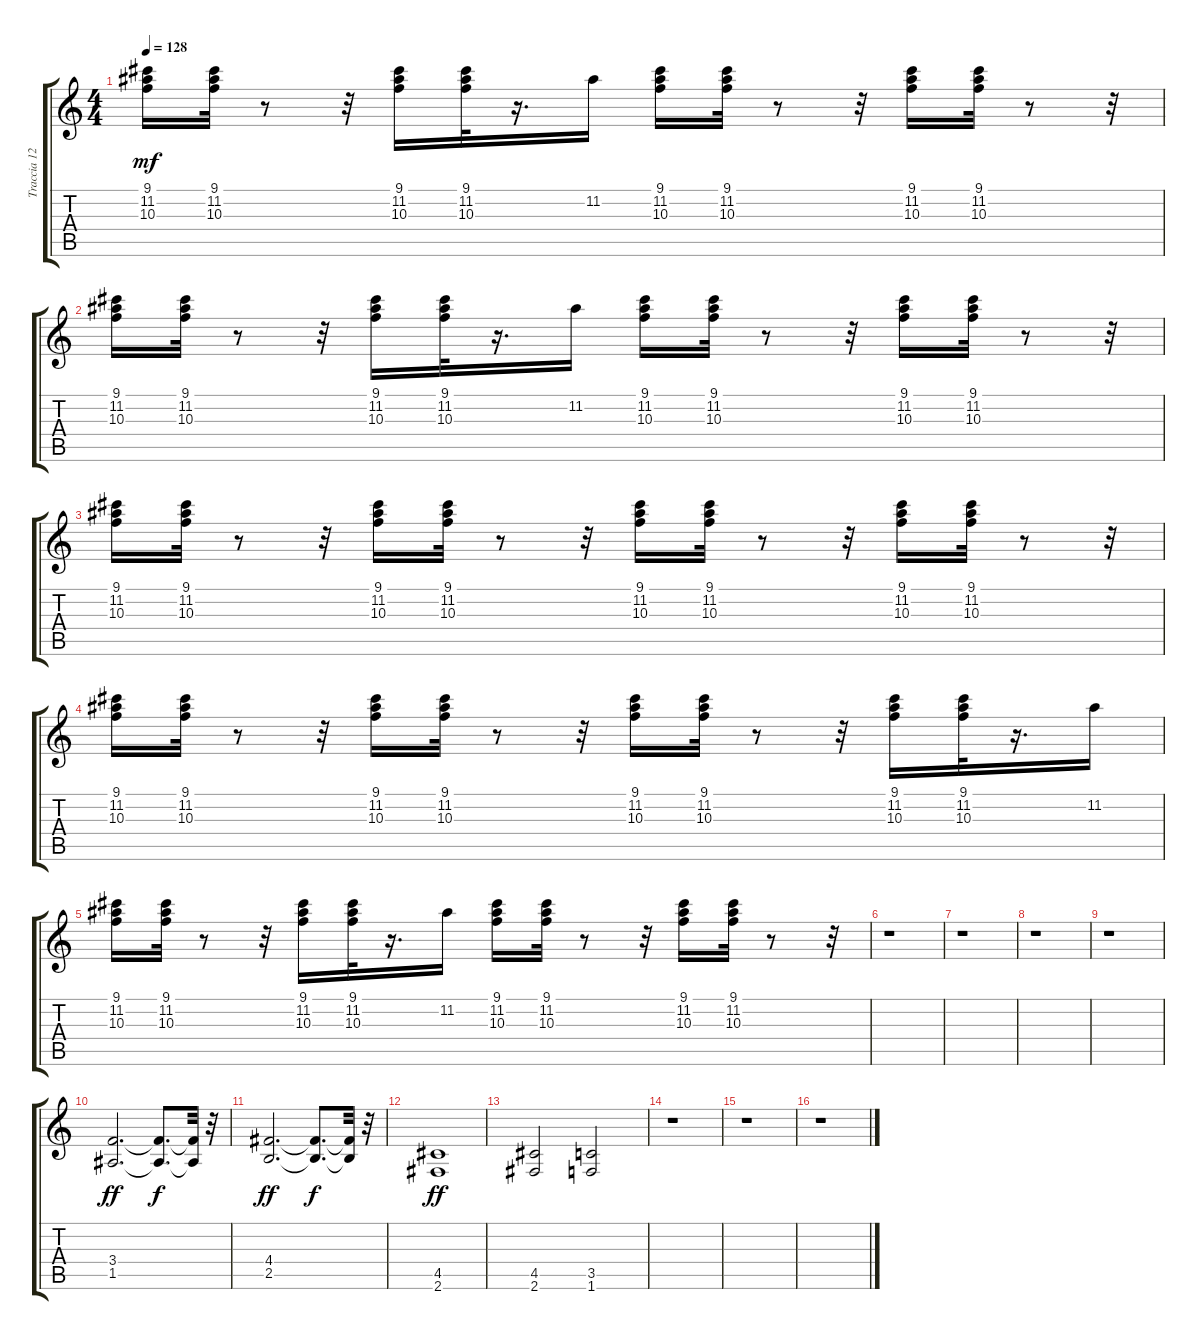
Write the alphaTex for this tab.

\track ("Traccia 12" "Traccia 12") {instrument distortionguitar}
\staff {score tabs}
\tuning (E4 B3 G3 D3 A2 E2) {hide}
\ts (4 4)
\tempo 128
\clef g2
\ks c
(9.1 11.2 10.3).16{dy mf} (9.1 11.2 10.3).32 r.8 r.32 (9.1 11.2 10.3).16 (9.1 11.2 10.3).32 r.16{d} 11.2.16 (9.1 11.2 10.3).16 (9.1 11.2 10.3).32 r.8 r.32 (9.1 11.2 10.3).16 (9.1 11.2 10.3).32 r.8 r.32 |
(9.1 11.2 10.3).16 (9.1 11.2 10.3).32 r.8 r.32 (9.1 11.2 10.3).16 (9.1 11.2 10.3).32 r.16{d} 11.2.16 (9.1 11.2 10.3).16 (9.1 11.2 10.3).32 r.8 r.32 (9.1 11.2 10.3).16 (9.1 11.2 10.3).32 r.8 r.32 |
(9.1 11.2 10.3).16 (9.1 11.2 10.3).32 r.8 r.32 (9.1 11.2 10.3).16 (9.1 11.2 10.3).32 r.8 r.32 (9.1 11.2 10.3).16 (9.1 11.2 10.3).32 r.8 r.32 (9.1 11.2 10.3).16 (9.1 11.2 10.3).32 r.8 r.32 |
(9.1 11.2 10.3).16 (9.1 11.2 10.3).32 r.8 r.32 (9.1 11.2 10.3).16 (9.1 11.2 10.3).32 r.8 r.32 (9.1 11.2 10.3).16 (9.1 11.2 10.3).32 r.8 r.32 (9.1 11.2 10.3).16 (9.1 11.2 10.3).32 r.16{d} 11.2.16 |
(9.1 11.2 10.3).16 (9.1 11.2 10.3).32 r.8 r.32 (9.1 11.2 10.3).16 (9.1 11.2 10.3).32 r.16{d} 11.2.16 (9.1 11.2 10.3).16 (9.1 11.2 10.3).32 r.8 r.32 (9.1 11.2 10.3).16 (9.1 11.2 10.3).32 r.8 r.32 |
r.1 |
r.1 |
r.1 |
r.1 |
(3.4 1.5).2{d dy ff volume 11 balance 1} (3.4{t} 1.5{t}).8{d dy f} (3.4{t} 1.5{t}).32 r.32 |
(4.4 2.5).2{d dy ff volume 11} (4.4{t} 2.5{t}).8{d dy f} (4.4{t} 2.5{t}).32 r.32 |
(4.5 2.6).1{dy ff volume 11} |
(4.5 2.6).2{volume 11} (3.5 1.6).2{volume 11} |
r.1 |
r.1 |
r.1
